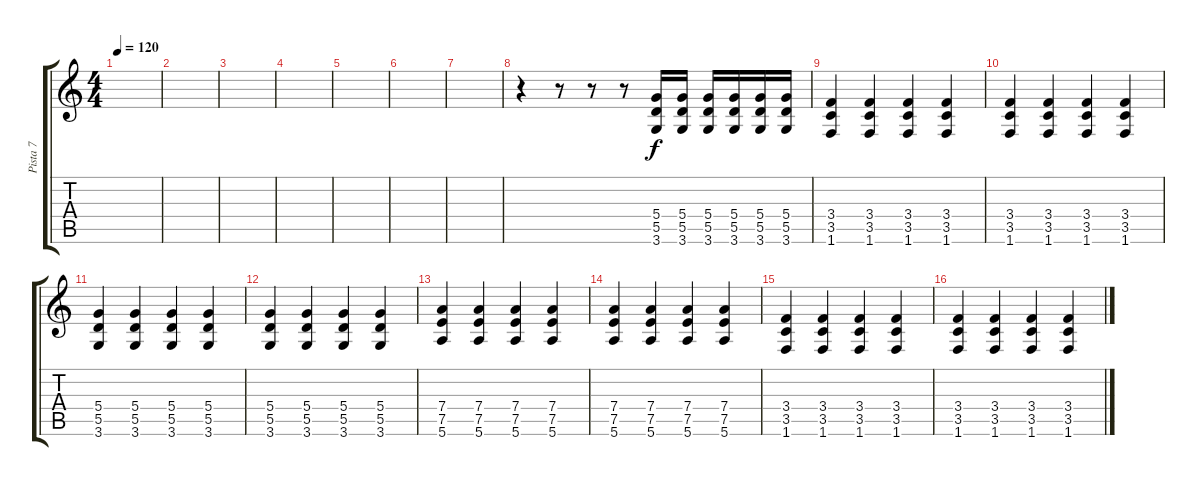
\track ("Pista 7" "Pista 7") {instrument distortionguitar}
\staff {score tabs}
\tuning (E4 B3 G3 D3 A2 E2) {hide}
\ts (4 4)
\tempo 120
\clef g2
\ks c
|
|
|
|
|
|
|
r.4 r.8 r.8 r.8 (5.4 5.5 3.6).16 (5.4 5.5 3.6).16 (5.4 5.5 3.6).16 (5.4 5.5 3.6).16 (5.4 5.5 3.6).16 (5.4 5.5 3.6).16 |
(3.4 3.5 1.6).4 (3.4 3.5 1.6).4 (3.4 3.5 1.6).4 (3.4 3.5 1.6).4 |
(3.4 3.5 1.6).4 (3.4 3.5 1.6).4 (3.4 3.5 1.6).4 (3.4 3.5 1.6).4 |
(5.4 5.5 3.6).4 (5.4 5.5 3.6).4 (5.4 5.5 3.6).4 (5.4 5.5 3.6).4 |
(5.4 5.5 3.6).4 (5.4 5.5 3.6).4 (5.4 5.5 3.6).4 (5.4 5.5 3.6).4 |
(7.4 7.5 5.6).4 (7.4 7.5 5.6).4 (7.4 7.5 5.6).4 (7.4 7.5 5.6).4 |
(7.4 7.5 5.6).4 (7.4 7.5 5.6).4 (7.4 7.5 5.6).4 (7.4 7.5 5.6).4 |
(3.4 3.5 1.6).4 (3.4 3.5 1.6).4 (3.4 3.5 1.6).4 (3.4 3.5 1.6).4 |
(3.4 3.5 1.6).4 (3.4 3.5 1.6).4 (3.4 3.5 1.6).4 (3.4 3.5 1.6).4
